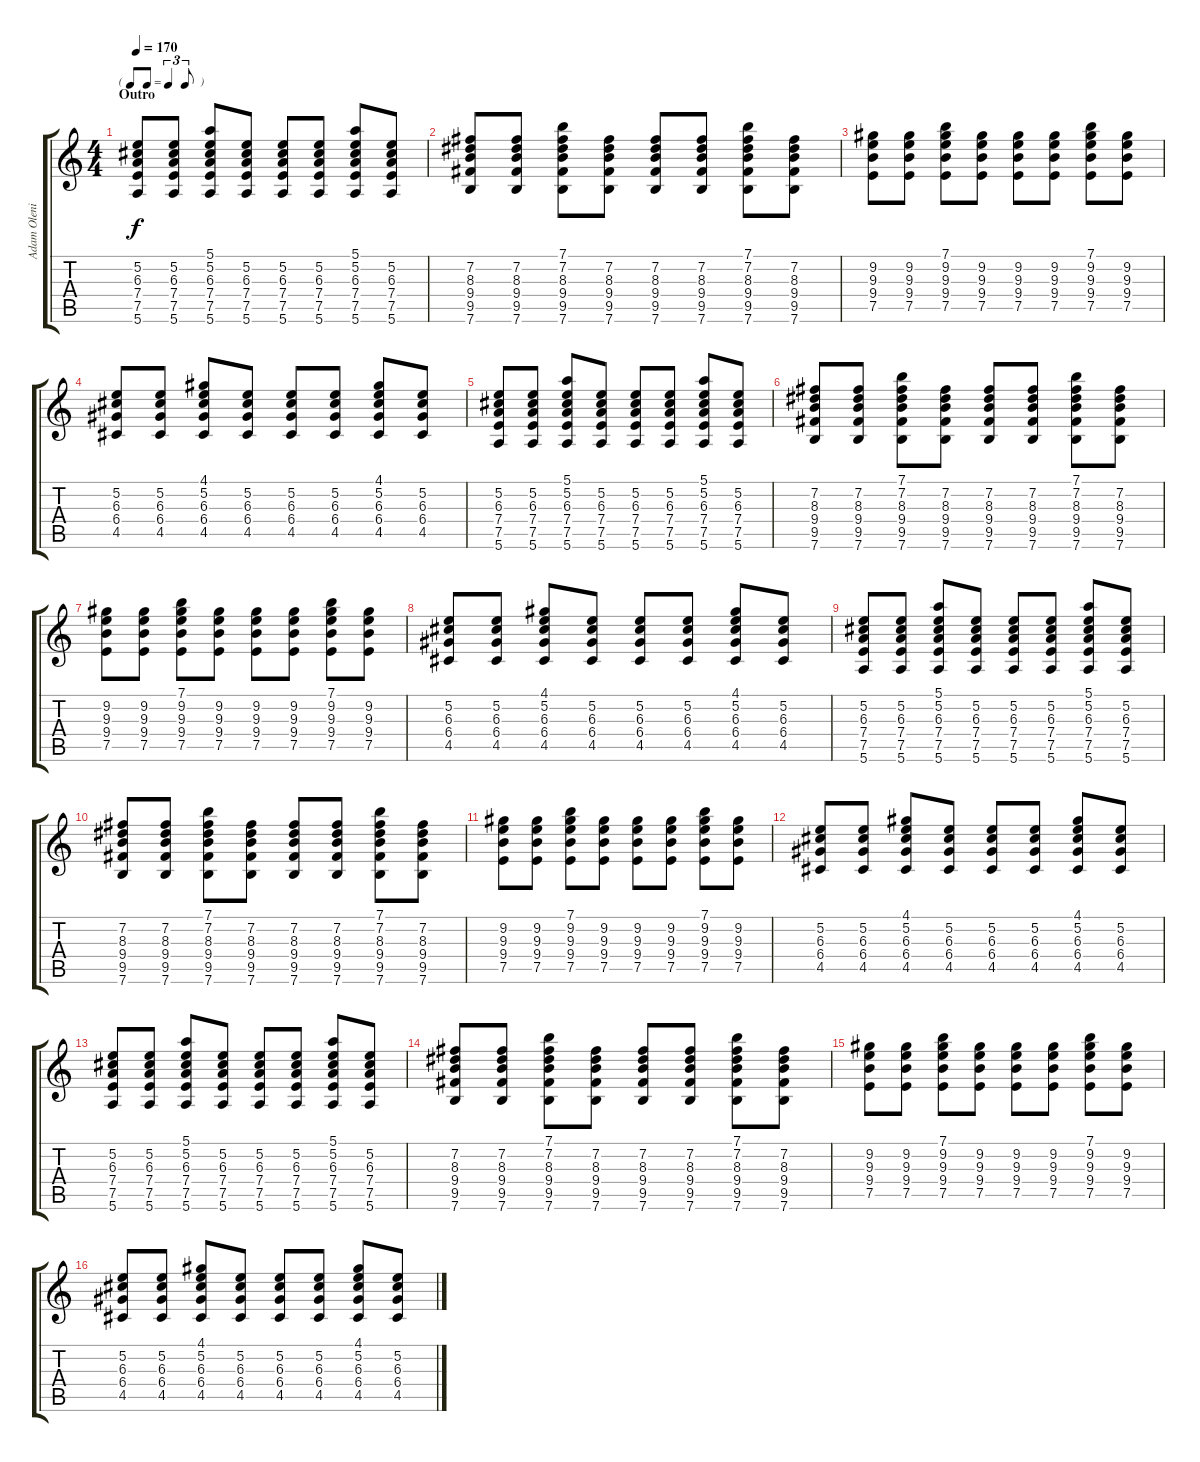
\track ("Adam Olenius - Rhythm Guitar" "Adam Oleni") {instrument electricguitarclean}
\staff {score tabs}
\tuning (E4 B3 G3 D3 A2 E2) {hide}
\ts (4 4)
\tf triplet8th
\section ("" "Outro")
\tempo 170
\clef g2
\ks c
(5.2 6.3 7.4 7.5 5.6).8{dy f} (5.2 6.3 7.4 7.5 5.6).8 (5.1 5.2 6.3 7.4 7.5 5.6).8 (5.2 6.3 7.4 7.5 5.6).8 (5.2 6.3 7.4 7.5 5.6).8 (5.2 6.3 7.4 7.5 5.6).8 (5.1 5.2 6.3 7.4 7.5 5.6).8 (5.2 6.3 7.4 7.5 5.6).8 |
(7.2 8.3 9.4 9.5 7.6).8 (7.2 8.3 9.4 9.5 7.6).8 (7.1 7.2 8.3 9.4 9.5 7.6).8 (7.2 8.3 9.4 9.5 7.6).8 (7.2 8.3 9.4 9.5 7.6).8 (7.2 8.3 9.4 9.5 7.6).8 (7.1 7.2 8.3 9.4 9.5 7.6).8 (7.2 8.3 9.4 9.5 7.6).8 |
(9.2 9.3 9.4 7.5).8 (9.2 9.3 9.4 7.5).8 (7.1 9.2 9.3 9.4 7.5).8 (9.2 9.3 9.4 7.5).8 (9.2 9.3 9.4 7.5).8 (9.2 9.3 9.4 7.5).8 (7.1 9.2 9.3 9.4 7.5).8 (9.2 9.3 9.4 7.5).8 |
(5.2 6.3 6.4 4.5).8 (5.2 6.3 6.4 4.5).8 (4.1 5.2 6.3 6.4 4.5).8 (5.2 6.3 6.4 4.5).8 (5.2 6.3 6.4 4.5).8 (5.2 6.3 6.4 4.5).8 (4.1 5.2 6.3 6.4 4.5).8 (5.2 6.3 6.4 4.5).8 |
(5.2 6.3 7.4 7.5 5.6).8 (5.2 6.3 7.4 7.5 5.6).8 (5.1 5.2 6.3 7.4 7.5 5.6).8 (5.2 6.3 7.4 7.5 5.6).8 (5.2 6.3 7.4 7.5 5.6).8 (5.2 6.3 7.4 7.5 5.6).8 (5.1 5.2 6.3 7.4 7.5 5.6).8 (5.2 6.3 7.4 7.5 5.6).8 |
(7.2 8.3 9.4 9.5 7.6).8 (7.2 8.3 9.4 9.5 7.6).8 (7.1 7.2 8.3 9.4 9.5 7.6).8 (7.2 8.3 9.4 9.5 7.6).8 (7.2 8.3 9.4 9.5 7.6).8 (7.2 8.3 9.4 9.5 7.6).8 (7.1 7.2 8.3 9.4 9.5 7.6).8 (7.2 8.3 9.4 9.5 7.6).8 |
(9.2 9.3 9.4 7.5).8 (9.2 9.3 9.4 7.5).8 (7.1 9.2 9.3 9.4 7.5).8 (9.2 9.3 9.4 7.5).8 (9.2 9.3 9.4 7.5).8 (9.2 9.3 9.4 7.5).8 (7.1 9.2 9.3 9.4 7.5).8 (9.2 9.3 9.4 7.5).8 |
(5.2 6.3 6.4 4.5).8 (5.2 6.3 6.4 4.5).8 (4.1 5.2 6.3 6.4 4.5).8 (5.2 6.3 6.4 4.5).8 (5.2 6.3 6.4 4.5).8 (5.2 6.3 6.4 4.5).8 (4.1 5.2 6.3 6.4 4.5).8 (5.2 6.3 6.4 4.5).8 |
(5.2 6.3 7.4 7.5 5.6).8 (5.2 6.3 7.4 7.5 5.6).8 (5.1 5.2 6.3 7.4 7.5 5.6).8 (5.2 6.3 7.4 7.5 5.6).8 (5.2 6.3 7.4 7.5 5.6).8 (5.2 6.3 7.4 7.5 5.6).8 (5.1 5.2 6.3 7.4 7.5 5.6).8 (5.2 6.3 7.4 7.5 5.6).8 |
(7.2 8.3 9.4 9.5 7.6).8 (7.2 8.3 9.4 9.5 7.6).8 (7.1 7.2 8.3 9.4 9.5 7.6).8 (7.2 8.3 9.4 9.5 7.6).8 (7.2 8.3 9.4 9.5 7.6).8 (7.2 8.3 9.4 9.5 7.6).8 (7.1 7.2 8.3 9.4 9.5 7.6).8 (7.2 8.3 9.4 9.5 7.6).8 |
(9.2 9.3 9.4 7.5).8 (9.2 9.3 9.4 7.5).8 (7.1 9.2 9.3 9.4 7.5).8 (9.2 9.3 9.4 7.5).8 (9.2 9.3 9.4 7.5).8 (9.2 9.3 9.4 7.5).8 (7.1 9.2 9.3 9.4 7.5).8 (9.2 9.3 9.4 7.5).8 |
(5.2 6.3 6.4 4.5).8 (5.2 6.3 6.4 4.5).8 (4.1 5.2 6.3 6.4 4.5).8 (5.2 6.3 6.4 4.5).8 (5.2 6.3 6.4 4.5).8 (5.2 6.3 6.4 4.5).8 (4.1 5.2 6.3 6.4 4.5).8 (5.2 6.3 6.4 4.5).8 |
(5.2 6.3 7.4 7.5 5.6).8 (5.2 6.3 7.4 7.5 5.6).8 (5.1 5.2 6.3 7.4 7.5 5.6).8 (5.2 6.3 7.4 7.5 5.6).8 (5.2 6.3 7.4 7.5 5.6).8 (5.2 6.3 7.4 7.5 5.6).8 (5.1 5.2 6.3 7.4 7.5 5.6).8 (5.2 6.3 7.4 7.5 5.6).8 |
(7.2 8.3 9.4 9.5 7.6).8 (7.2 8.3 9.4 9.5 7.6).8 (7.1 7.2 8.3 9.4 9.5 7.6).8 (7.2 8.3 9.4 9.5 7.6).8 (7.2 8.3 9.4 9.5 7.6).8 (7.2 8.3 9.4 9.5 7.6).8 (7.1 7.2 8.3 9.4 9.5 7.6).8 (7.2 8.3 9.4 9.5 7.6).8 |
(9.2 9.3 9.4 7.5).8 (9.2 9.3 9.4 7.5).8 (7.1 9.2 9.3 9.4 7.5).8 (9.2 9.3 9.4 7.5).8 (9.2 9.3 9.4 7.5).8 (9.2 9.3 9.4 7.5).8 (7.1 9.2 9.3 9.4 7.5).8 (9.2 9.3 9.4 7.5).8 |
(5.2 6.3 6.4 4.5).8 (5.2 6.3 6.4 4.5).8 (4.1 5.2 6.3 6.4 4.5).8 (5.2 6.3 6.4 4.5).8 (5.2 6.3 6.4 4.5).8 (5.2 6.3 6.4 4.5).8 (4.1 5.2 6.3 6.4 4.5).8 (5.2 6.3 6.4 4.5).8
